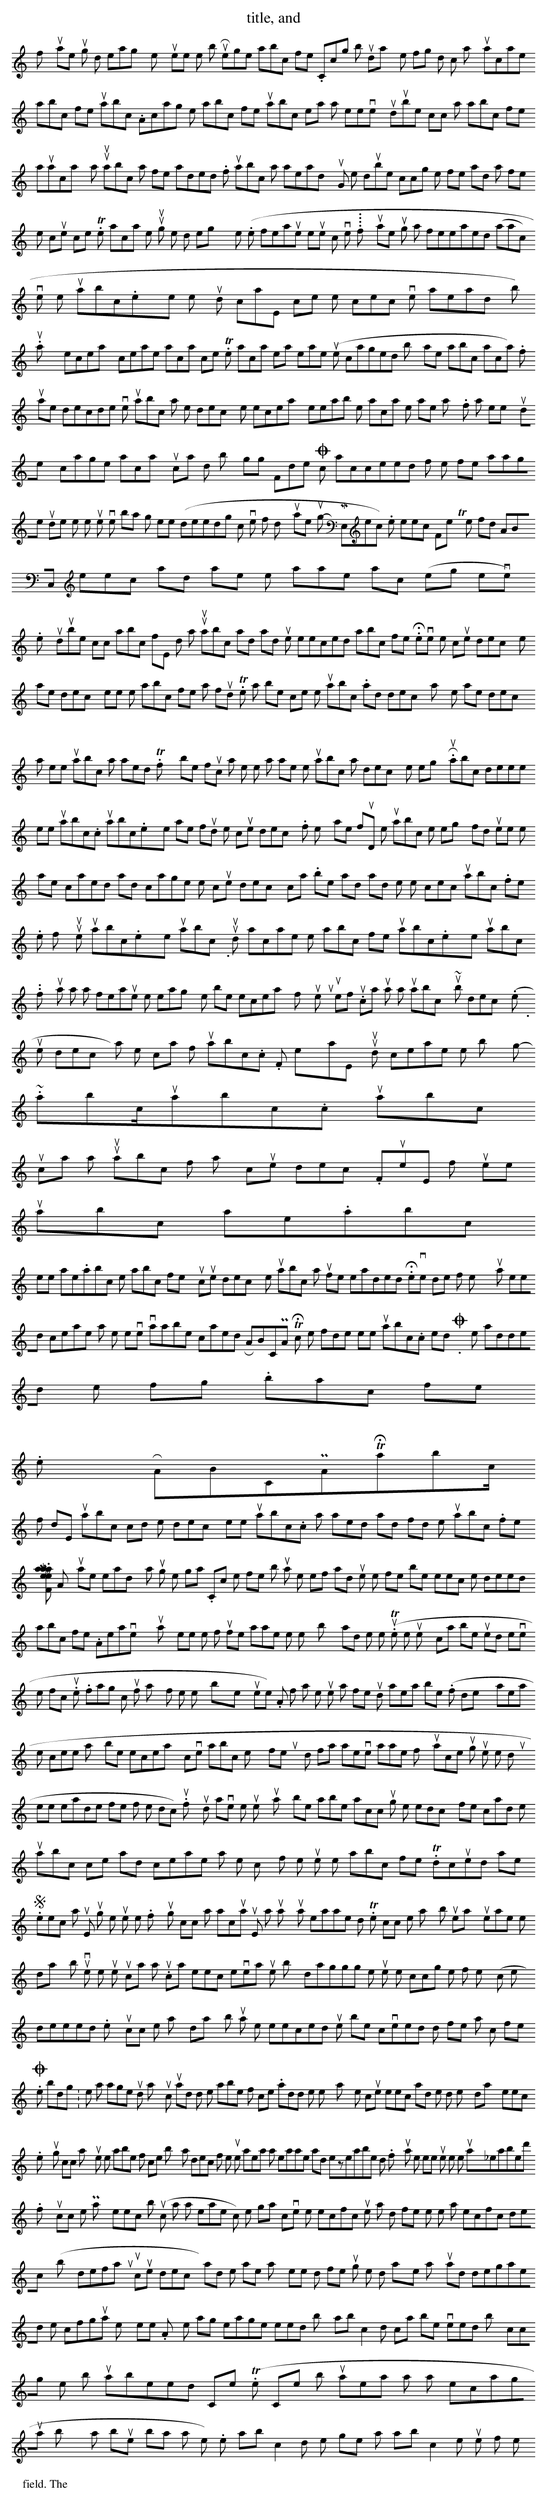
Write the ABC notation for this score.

X:1
T: title, and
K: key signature. sanity check If you do not succeed in getting runabc working properly, you can do a sanity check and send me the runabc.out file by e-mail to me. The runabc.out file is a text file that you can view with any editor. Register abc files
If you are running on Windows, operating system, you will see the button Register abc files. Clicking this button will display the following window which will allow you to associate abc files with runabc. Associating the abc files with runabc means that whenever you double click on an abc file it will automatically start up runabc with that file loaded. If runabc was already running, then double clicking on the file will load that file into the current process. The association is set up through the Windows registry system. (Note this feature requires tcl/tk version 8.4. It will not work with 8.3. If you are using a freewrapped (or starpack) version like runabc.exe then you don't care, since the correct version is already built in.)
Normally it is only necessary to create this association once. The association remains permanent (unless changed by another abc application). If you later decide to move runabc to a new directory, then it is necessary to reestablish the association the same way. If at sometime you wish to destroy or change this association, you can do this by going to 'Folder Options' which is accessed from the file manager under the menu item view or toolbar or somthing else (depending on which version of Windows you are running -- 95,98,ME,etc.); then select 'File Types' find ABC, select it and take the appropriate action (eg remove).
When you double click on abc file, windows starts up runabc and loads up the selected abc file. However, the current directory is the same directory where the abc file was found. This poses a problem, since the runabc.ini and tmp directory is normally in the same directory as where runabc was installed. To fix this problem, this function also stores the path name to the runabc install directory in the registry. Runabc determines whether runabc.tcl or runabc.exe are found in the current directory. If they are not found, then runabc looks in the registry to find out where they are located and changes the current directory to this location. Now it is possible to load and store the correct runabc.ini file.
Note if you use runabc.exe or runabc.kit, you should associate the abc files with runabc.exe or runabc.kit.
If you want a similar feature on other operating systems, it will be necessary for you to set it up yourself. You can put a link a runabc link in your ~/bin directory (i.e. in your home directory), so that it points to the location of runabc.tcl. For example, you would create the link by typing.
 ln -s ~/abc/runabc.tcl runabc
 Now you can start up runabc from any current directory. Furthermore, if you enter
 runabc sample.abc
 where sample.abc is some abc file in your current directory, then runabc will start up with this file preloaded. However, in order for this to work properly, you also need to create a new environment variable called RUNABCPATH which points to the folder where runabc.tcl is stored. On my system, I added the following to my .bashrc file.
 export RUNABCPATH=~/abc/
 If this is not done, runabc will not cd to the directory where runabc.tcl was installed and will not find the runabc.ini file.
[main]:  Main Features
At this point you are ready to start using the program. Click the file button at the top left, and use the file browser to select the desired abc file. Alternatively, you may enter the full file pathname in the entry box and press 'return'. (The return key can be used to remove the focus, i.e. flashing cursor from many of the entry boxes you will see.) A list of all the tunes in that file should appear below. (If no index appears on the screen, it may be necessary to convert abc text file to unix, dos format or whatever is appropriate for your machine using utilities like dos2unix, see readme file for more discussion.) If you do not have those utilities, you may be able to accomplish this using the edit/copy to file command on the runabc console and create a new copy of the tunes in the abc file. This is discussed later.
Select a tune, using the mouse pointer. If you right click a particular tune, a short summary will pop up in a separate window. Then click the play button, to hear it on your speakers or the display button to view the tune in musical notation. You can select several tunes by dragging the mouse pointer, or clicking with the shift key (or control key) depressed. When you click the play or display button, all the selected tunes will be converted to midi files or a postscript file.
Other bindings: the arrow, page up/down, allow you to scroll up and down the table of contents. In addition the p key or  will play the current selection and the d key will display this selection.
When you right click any tune in the table of contents list box, a short descriptor of the tune will appear in a separate and resizeable window. If you want the entire tune shown then set 'summary_enabled' to 2.
If you click the Play selection button (which has a speaker icon), the program will convert the specific tunes to a midi files, store them in a specific directory (by default tmp in your current directory) and then attempt to play these midi files using the midi player that you had designated in the configuration property sheet. Any error or warning messages reported by abc2midi can be viewed by clicking the button labeled Console. (The Console button appears as a rectangular box with a blue bar at the top.) Note abc2midi is more stringent than abc2ps in the use of the
P: field. The
P: field has sometimes been used to put additional annotation rather than designate the parts and how they are repeated.
